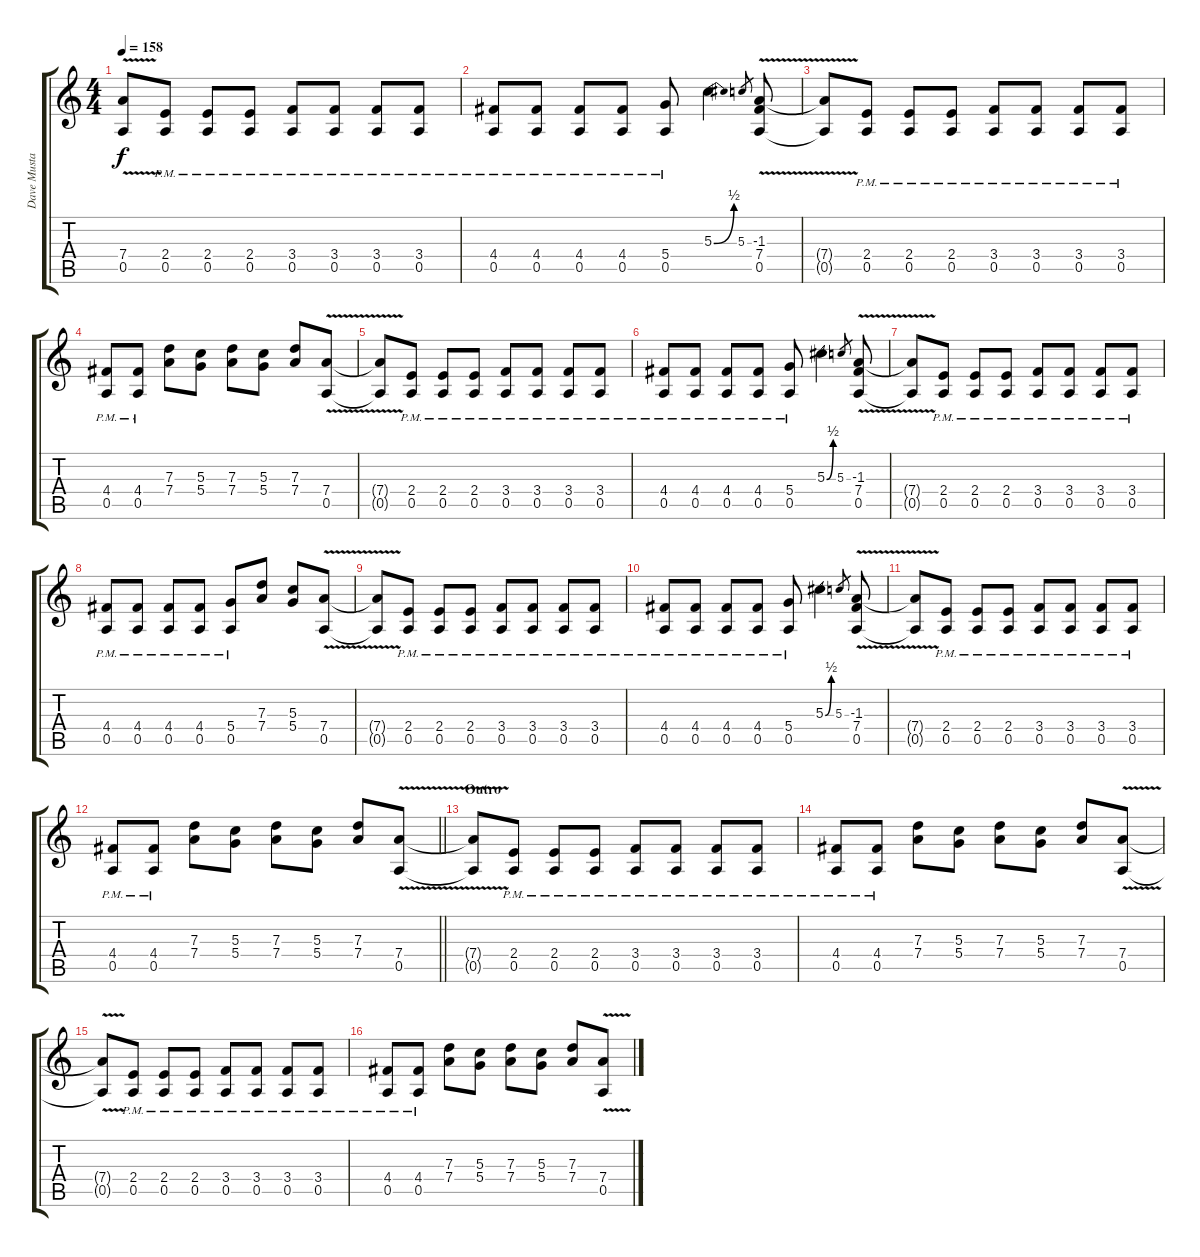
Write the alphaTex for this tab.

\track ("Dave Mustaine" "Dave Musta") {instrument distortionguitar}
\staff {score tabs}
\tuning (E4 B3 G3 D3 A2 E2) {hide}
\ts (4 4)
\tempo 158
\clef g2
\ks c
(7.4{v t} 0.5{v t}).8{dy f} (2.4{pm} 0.5{pm}).8 (2.4{pm} 0.5{pm}).8 (2.4{pm} 0.5{pm}).8 (3.4{pm} 0.5{pm}).8 (3.4{pm} 0.5{pm}).8 (3.4{pm} 0.5{pm}).8 (3.4{pm} 0.5{pm}).8 |
(4.4{pm} 0.5{pm}).8 (4.4{pm} 0.5{pm}).8 (4.4{pm} 0.5{pm}).8 (4.4{pm} 0.5{pm}).8 (5.4{pm} 0.5{pm}).8 5.3{be (bend 0 0 60 2)}.4 5.3.8{gr} (-1.3 7.4{v} 0.5{v}).8 |
(7.4{v t} 0.5{v t}).8 (2.4{pm} 0.5{pm}).8 (2.4{pm} 0.5{pm}).8 (2.4{pm} 0.5{pm}).8 (3.4{pm} 0.5{pm}).8 (3.4{pm} 0.5{pm}).8 (3.4{pm} 0.5{pm}).8 (3.4{pm} 0.5{pm}).8 |
(4.4{pm} 0.5{pm}).8 (4.4{pm} 0.5{pm}).8 (7.3 7.4).8 (5.3 5.4).8 (7.3 7.4).8 (5.3 5.4).8 (7.3 7.4).8 (7.4{v} 0.5{v}).8 |
(7.4{v t} 0.5{v t}).8 (2.4{pm} 0.5{pm}).8 (2.4{pm} 0.5{pm}).8 (2.4{pm} 0.5{pm}).8 (3.4{pm} 0.5{pm}).8 (3.4{pm} 0.5{pm}).8 (3.4{pm} 0.5{pm}).8 (3.4{pm} 0.5{pm}).8 |
(4.4{pm} 0.5{pm}).8 (4.4{pm} 0.5{pm}).8 (4.4{pm} 0.5{pm}).8 (4.4{pm} 0.5{pm}).8 (5.4{pm} 0.5{pm}).8 5.3{be (bend 0 0 60 2)}.4 5.3.8{gr} (-1.3 7.4{v} 0.5{v}).8 |
(7.4{v t} 0.5{v t}).8 (2.4{pm} 0.5{pm}).8 (2.4{pm} 0.5{pm}).8 (2.4{pm} 0.5{pm}).8 (3.4{pm} 0.5{pm}).8 (3.4{pm} 0.5{pm}).8 (3.4{pm} 0.5{pm}).8 (3.4{pm} 0.5{pm}).8 |
(4.4{pm} 0.5{pm}).8 (4.4{pm} 0.5{pm}).8 (4.4{pm} 0.5{pm}).8 (4.4{pm} 0.5{pm}).8 (5.4{pm} 0.5{pm}).8 (7.3 7.4).8 (5.3 5.4).8 (7.4{v} 0.5{v}).8 |
(7.4{v t} 0.5{v t}).8 (2.4{pm} 0.5{pm}).8 (2.4{pm} 0.5{pm}).8 (2.4{pm} 0.5{pm}).8 (3.4{pm} 0.5{pm}).8 (3.4{pm} 0.5{pm}).8 (3.4{pm} 0.5{pm}).8 (3.4{pm} 0.5{pm}).8 |
(4.4{pm} 0.5{pm}).8 (4.4{pm} 0.5{pm}).8 (4.4{pm} 0.5{pm}).8 (4.4{pm} 0.5{pm}).8 (5.4{pm} 0.5{pm}).8 5.3{be (bend 0 0 60 2)}.4 5.3.8{gr} (-1.3 7.4{v} 0.5{v}).8 |
(7.4{v t} 0.5{v t}).8 (2.4{pm} 0.5{pm}).8 (2.4{pm} 0.5{pm}).8 (2.4{pm} 0.5{pm}).8 (3.4{pm} 0.5{pm}).8 (3.4{pm} 0.5{pm}).8 (3.4{pm} 0.5{pm}).8 (3.4{pm} 0.5{pm}).8 |
\barLineRight lightlight
(4.4{pm} 0.5{pm}).8 (4.4{pm} 0.5{pm}).8 (7.3 7.4).8 (5.3 5.4).8 (7.3 7.4).8 (5.3 5.4).8 (7.3 7.4).8 (7.4{v} 0.5{v}).8 |
\section ("" "Outro")
(7.4{v t} 0.5{v t}).8 (2.4{pm} 0.5{pm}).8 (2.4{pm} 0.5{pm}).8 (2.4{pm} 0.5{pm}).8 (3.4{pm} 0.5{pm}).8 (3.4{pm} 0.5{pm}).8 (3.4{pm} 0.5{pm}).8 (3.4{pm} 0.5{pm}).8 |
(4.4{pm} 0.5{pm}).8 (4.4{pm} 0.5{pm}).8 (7.3 7.4).8 (5.3 5.4).8 (7.3 7.4).8 (5.3 5.4).8 (7.3 7.4).8 (7.4{v} 0.5{v}).8 |
(7.4{v t} 0.5{v t}).8 (2.4{pm} 0.5{pm}).8 (2.4{pm} 0.5{pm}).8 (2.4{pm} 0.5{pm}).8 (3.4{pm} 0.5{pm}).8 (3.4{pm} 0.5{pm}).8 (3.4{pm} 0.5{pm}).8 (3.4{pm} 0.5{pm}).8 |
(4.4{pm} 0.5{pm}).8 (4.4{pm} 0.5{pm}).8 (7.3 7.4).8 (5.3 5.4).8 (7.3 7.4).8 (5.3 5.4).8 (7.3 7.4).8 (7.4{v} 0.5{v}).8
